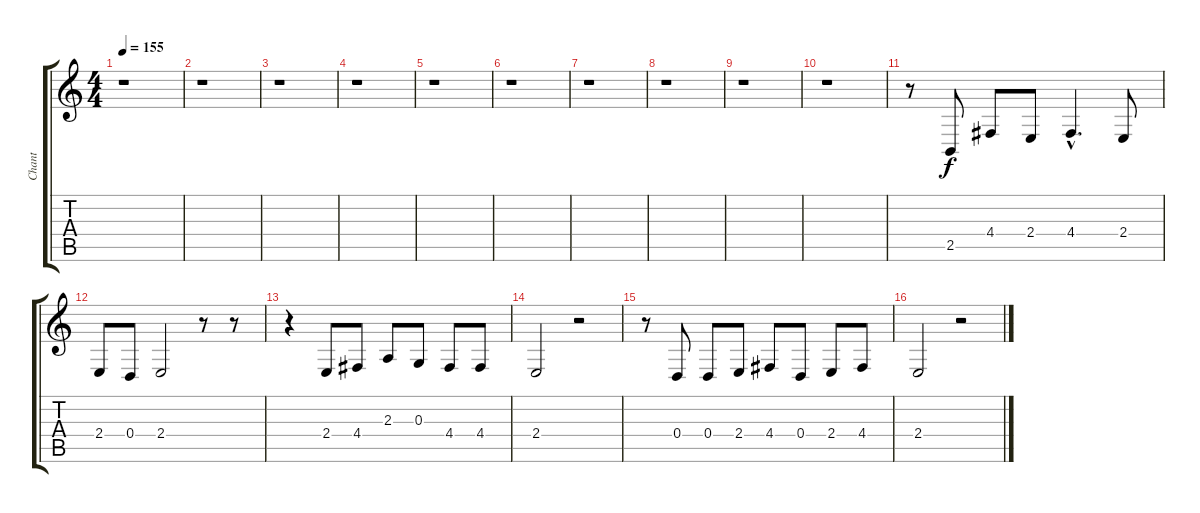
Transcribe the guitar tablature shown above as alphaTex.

\track ("Chant" "Chant") {instrument reedorgan}
\staff {score tabs}
\tuning (E4 B3 G3 D3 A2 E2) {hide}
\ts (4 4)
\tempo 155
\clef g2
\ks c
r.1{dy f instrument reedorgan} |
r.1 |
r.1 |
r.1 |
r.1 |
r.1 |
r.1 |
r.1 |
r.1 |
r.1 |
r.8 2.5.8 4.4.8 2.4.8 4.4{hac}.4{d} 2.4.8 |
2.4.8 0.4.8 2.4.2 r.8 r.8 |
r.4 2.4.8 4.4.8 2.3.8 0.3.8 4.4.8 4.4.8 |
2.4.2 r.2 |
r.8 0.4.8 0.4.8 2.4.8 4.4.8 0.4.8 2.4.8 4.4.8 |
2.4.2 r.2
